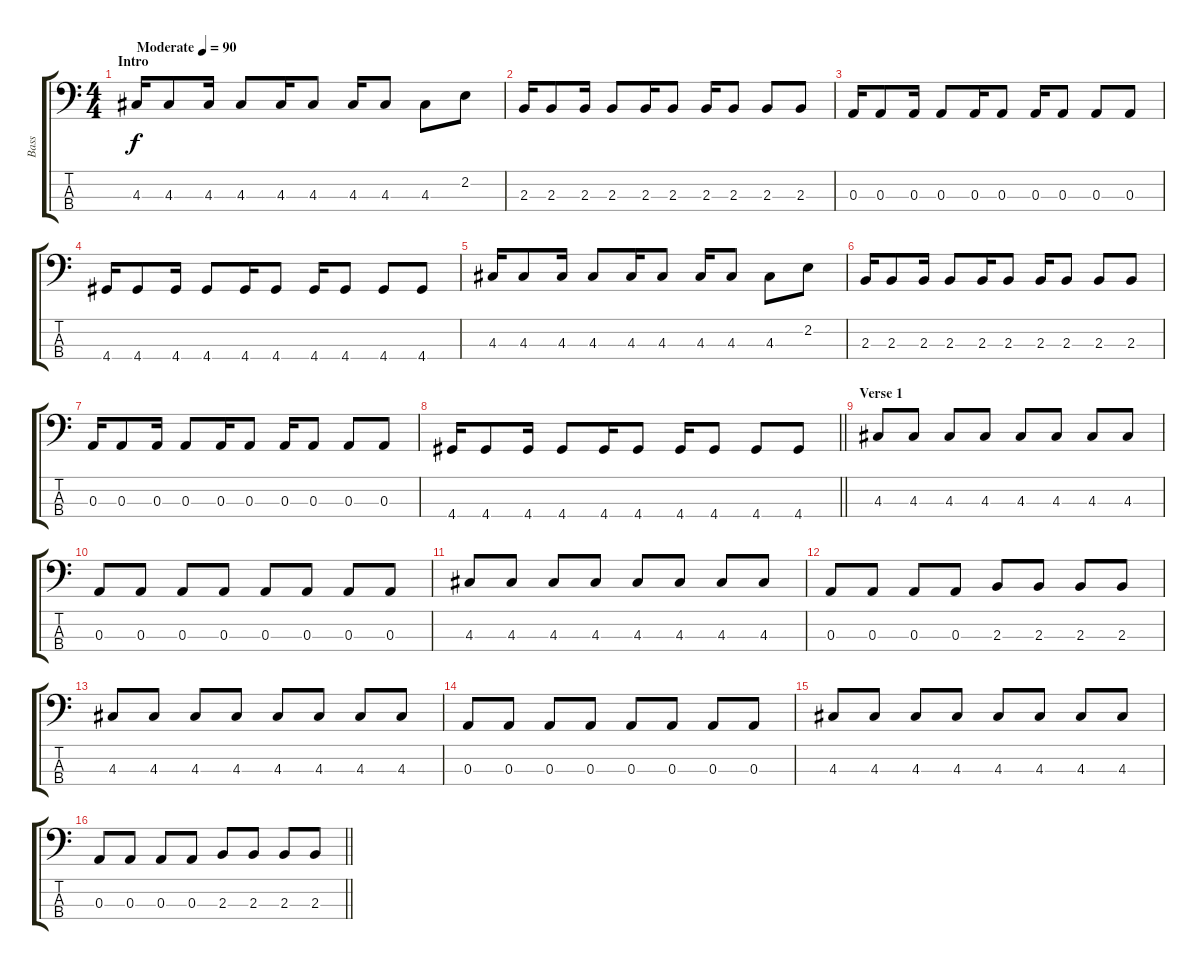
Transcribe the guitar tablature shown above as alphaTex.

\track ("Bass" "Bass") {instrument electricbassfinger}
\staff {score tabs}
\tuning (G2 D2 A1 E1) {hide}
\ts (4 4)
\section ("" "Intro")
\tempo (90 "Moderate")
\clef f4
\ks c
4.3.16{dy f instrument electricbassfinger} 4.3.8 4.3.16 4.3.8 4.3.16 4.3.8 4.3.16 4.3.8 4.3.8 2.2.8 |
2.3.16 2.3.8 2.3.16 2.3.8 2.3.16 2.3.8 2.3.16 2.3.8 2.3.8 2.3.8 |
0.3.16 0.3.8 0.3.16 0.3.8 0.3.16 0.3.8 0.3.16 0.3.8 0.3.8 0.3.8 |
4.4.16 4.4.8 4.4.16 4.4.8 4.4.16 4.4.8 4.4.16 4.4.8 4.4.8 4.4.8 |
4.3.16 4.3.8 4.3.16 4.3.8 4.3.16 4.3.8 4.3.16 4.3.8 4.3.8 2.2.8 |
2.3.16 2.3.8 2.3.16 2.3.8 2.3.16 2.3.8 2.3.16 2.3.8 2.3.8 2.3.8 |
0.3.16 0.3.8 0.3.16 0.3.8 0.3.16 0.3.8 0.3.16 0.3.8 0.3.8 0.3.8 |
\barLineRight lightlight
4.4.16 4.4.8 4.4.16 4.4.8 4.4.16 4.4.8 4.4.16 4.4.8 4.4.8 4.4.8 |
\section ("" "Verse 1")
4.3.8 4.3.8 4.3.8 4.3.8 4.3.8 4.3.8 4.3.8 4.3.8 |
0.3.8 0.3.8 0.3.8 0.3.8 0.3.8 0.3.8 0.3.8 0.3.8 |
4.3.8 4.3.8 4.3.8 4.3.8 4.3.8 4.3.8 4.3.8 4.3.8 |
0.3.8 0.3.8 0.3.8 0.3.8 2.3.8 2.3.8 2.3.8 2.3.8 |
4.3.8 4.3.8 4.3.8 4.3.8 4.3.8 4.3.8 4.3.8 4.3.8 |
0.3.8 0.3.8 0.3.8 0.3.8 0.3.8 0.3.8 0.3.8 0.3.8 |
4.3.8 4.3.8 4.3.8 4.3.8 4.3.8 4.3.8 4.3.8 4.3.8 |
\barLineRight lightlight
0.3.8 0.3.8 0.3.8 0.3.8 2.3.8 2.3.8 2.3.8 2.3.8
